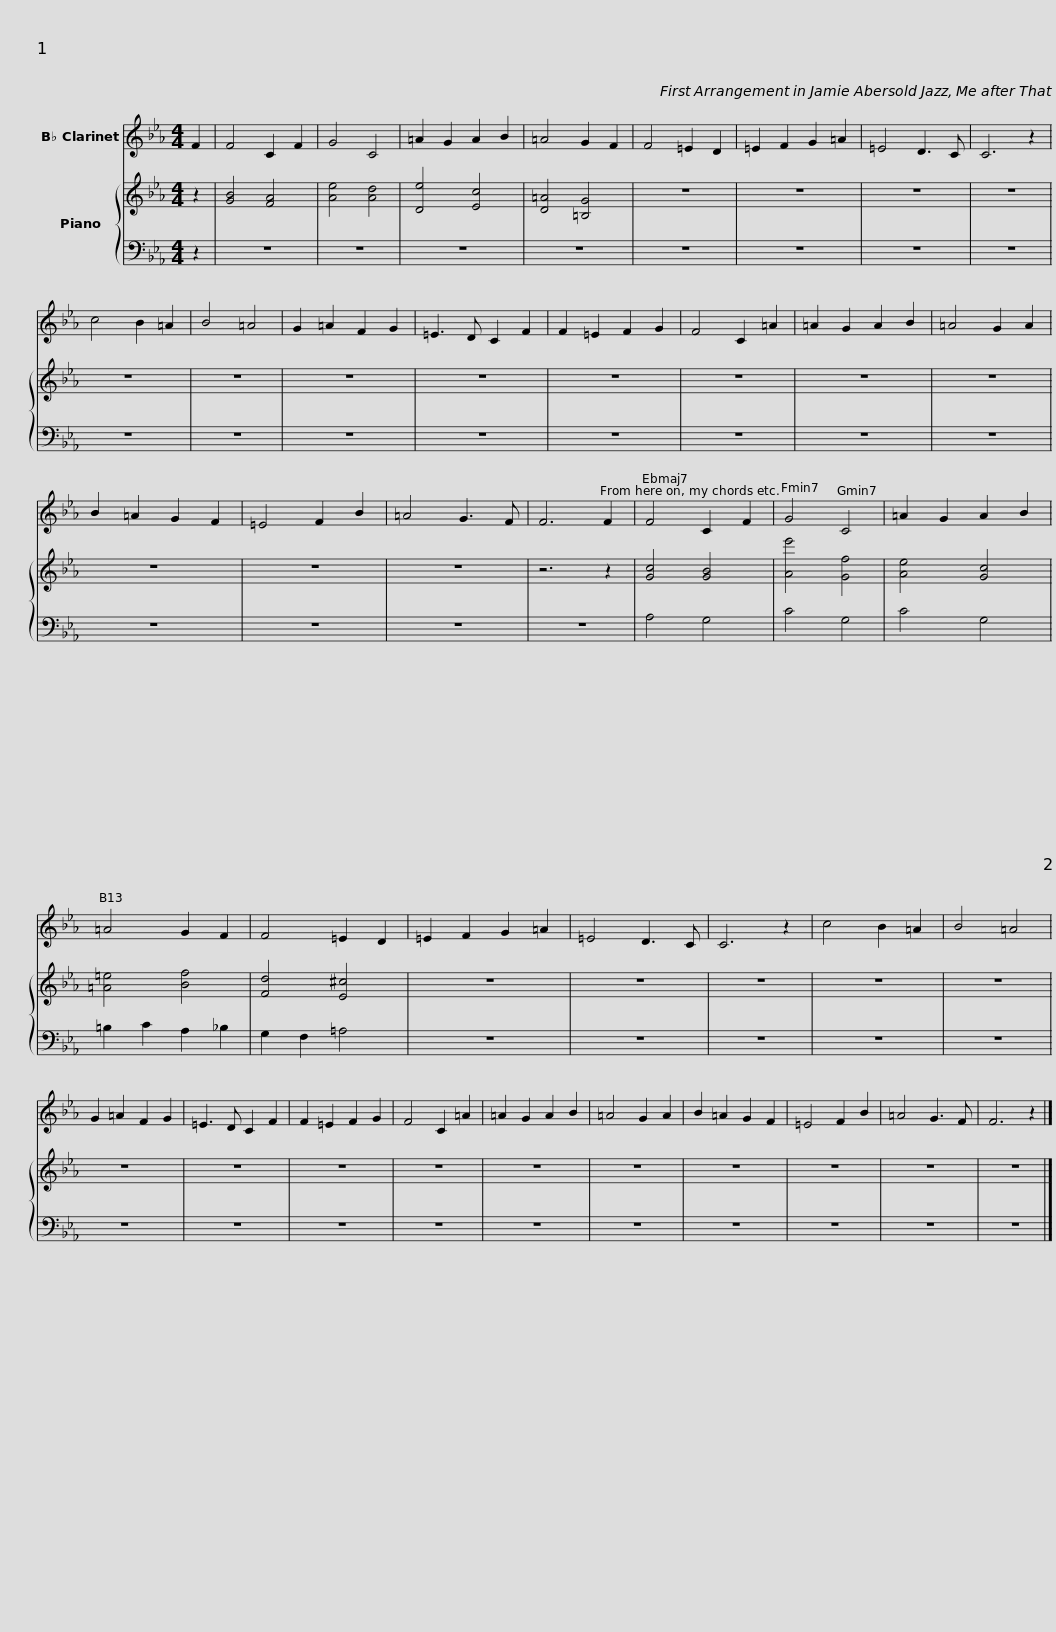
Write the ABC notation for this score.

X:1
%%score 1 { 2 | 3 }
L:1/8
M:4/4
I:linebreak $
K:Eb
V:1 treble transpose=-2
V:2 treble
V:3 bass
V:1
[K:Eb] F2 | F4 C2 F2 | G4 C4 | =A2 G2 A2 B2 | =A4 G2 F2 | %5
 F4 =E2 D2 | =E2 F2 G2 =A2 | =E4 D3 C | C6 z2 |$ c4 B2 =A2 | %10
 B4 =A4 | G2 =A2 F2 G2 | =E3 D C2 F2 | F2 =E2 F2 G2 | F4 C2 =A2 | %15
 =A2 G2 A2 B2 | =A4 G2 A2 | B2 =A2 G2 F2 |$ =E4 F2 B2 | =A4 G3 F | %20
 F6 F2 | F4 C2 F2 | G4 C4 | =A2 G2 A2 B2 | =A4 G2 F2 | %25
 F4 =E2 D2 | =E2 F2 G2 =A2 |$ =E4 D3 C | C6 z2 | c4 B2 =A2 | %30
 B4 =A4 | G2 =A2 F2 G2 | =E3 D C2 F2 | F2 =E2 F2 G2 | F4 C2 =A2 | %35
 =A2 G2 A2 B2 |$ =A4 G2 A2 | B2 =A2 G2 F2 | =E4 F2 B2 | =A4 G3 F | %40
 F6 z2 |] %41
V:2
 z2 | [GB]4 [FA]4 | [Ae]4 [Ad]4 | [De]4 [Ec]4 | [D=A]4 [=B,G]4 | %5
 z8 | z8 | z8 | z8 |$ z8 | %10
 z8 | z8 | z8 | z8 | z8 | %15
 z8 | z8 | z8 |$ z8 | z8 | %20
 z6 z2 | [Gc]4 [GB]4 | [Ae']4 [Gf]4 | [Ae]4 [Gc]4 | [=A=e]4 [Bf]4 | %25
 [Fd]4 [E^c]4 | z8 |$ z8 | z8 | z8 | %30
 z8 | z8 | z8 | z8 | z8 | %35
 z8 |$ z8 | z8 | z8 | z8 | %40
 z8 |] %41
V:3
 z2 | z8 | z8 | z8 | z8 | %5
 z8 | z8 | z8 | z8 |$ z8 | %10
 z8 | z8 | z8 | z8 | z8 | %15
 z8 | z8 | z8 |$ z8 | z8 | %20
 z8 | A,4 G,4 | C4 G,4 | C4 G,4 | =B,2 C2 A,2 _B,2 | %25
 G,2 F,2 =A,4 | z8 |$ z8 | z8 | z8 | %30
 z8 | z8 | z8 | z8 | z8 | %35
 z8 |$ z8 | z8 | z8 | z8 | %40
 z8 |] %41
